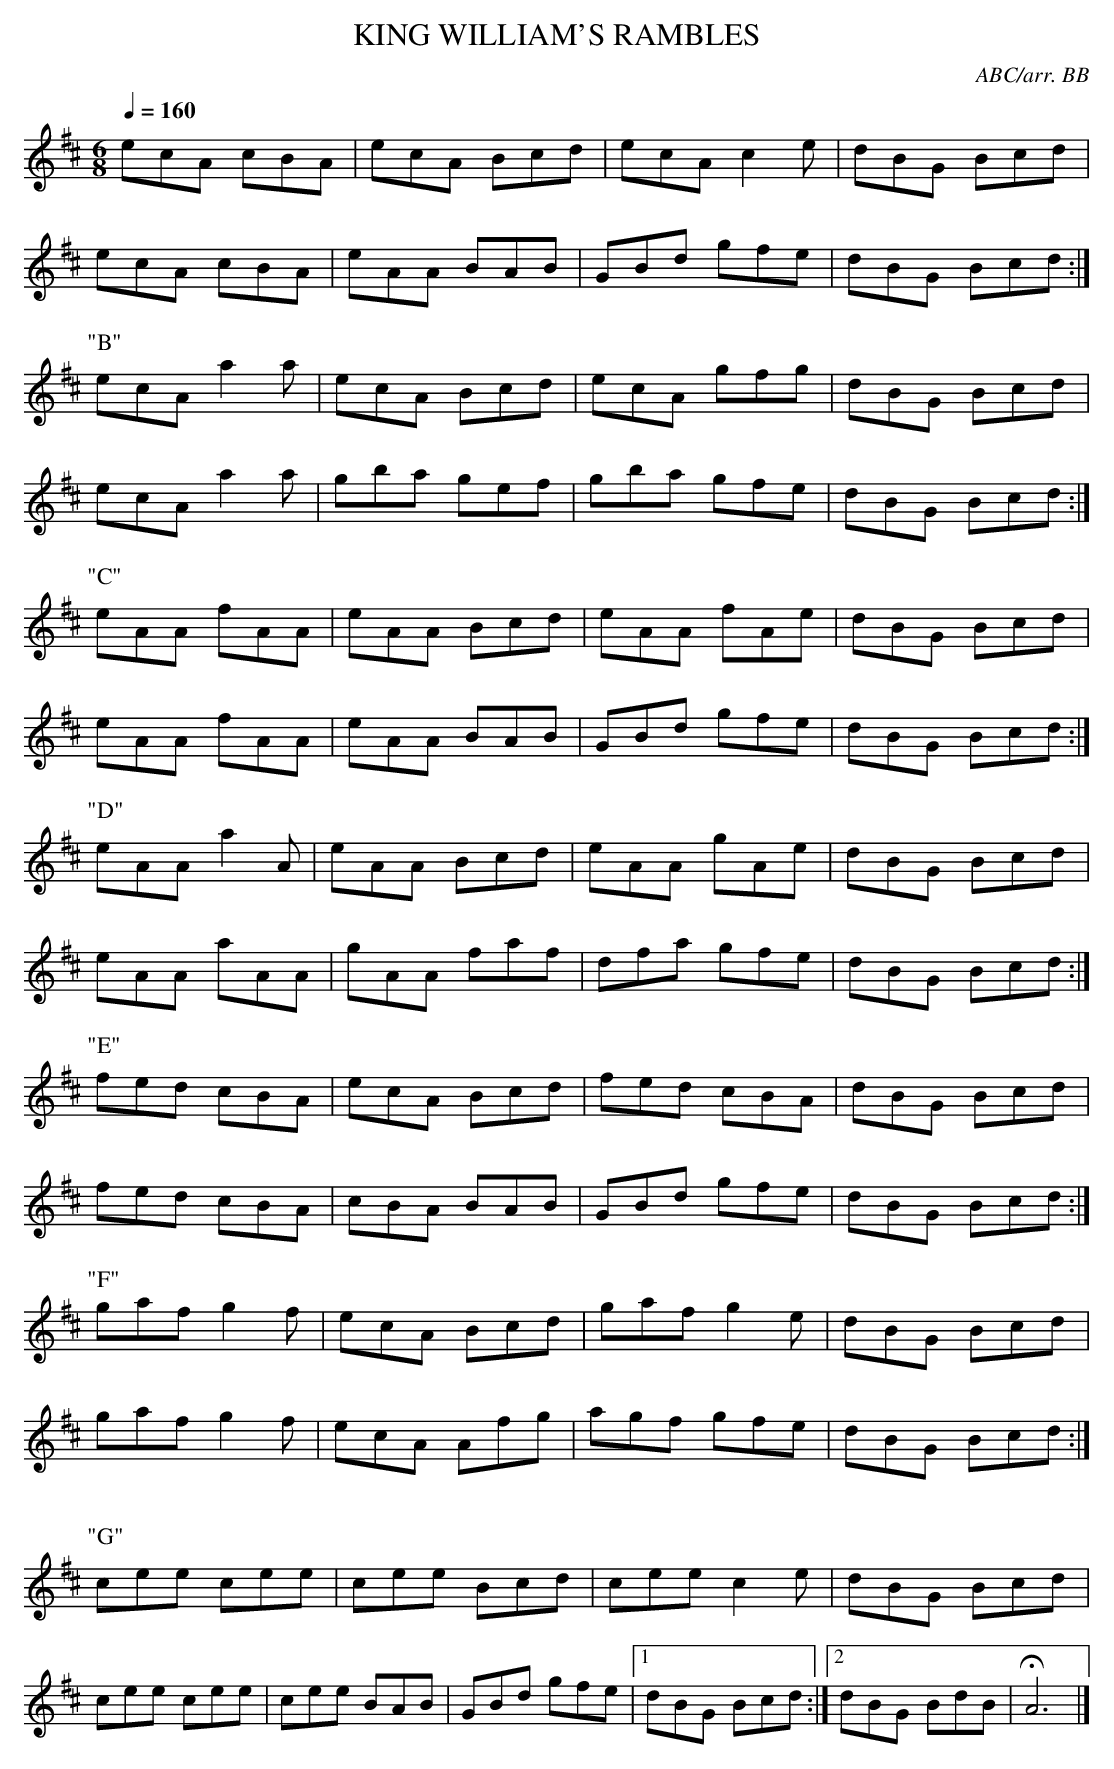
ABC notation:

X:1
T:KING WILLIAM'S RAMBLES
C:ABC/arr. BB
9/8 measure (ecA-AcA-Af=g) after measure 5 in the F part.
L:1/8 % dotted rhythm in part G
Q:1/4=160
M:6/8
K:Amix
ecA cBA|ecA Bcd|ecA c2e|dBG Bcd|
ecA cBA|eAA BAB|GBd gfe|dBG Bcd:|
P:"B"
ecA a2a|ecA Bcd|ecA gfg|dBG Bcd|
ecA a2a|gba gef|gba gfe|dBG Bcd:|
P:"C"
eAA fAA|eAA Bcd|eAA fAe|dBG Bcd|
eAA fAA|eAA BAB|GBd gfe|dBG Bcd:|
P:"D"
eAA a2A|eAA Bcd|eAA gAe|dBG Bcd|
eAA aAA|gAA faf|dfa gfe|dBG Bcd:|
P:"E"
fed cBA|ecA Bcd|fed cBA|dBG Bcd|
fed cBA|cBA BAB|GBd gfe|dBG Bcd:|
P:"F"
gaf g2f|ecA Bcd|gaf g2e|dBG Bcd|
gaf g2f|ecA Afg|agf gfe|dBG Bcd:|
P:"G"
cee cee|cee Bcd|cee c2e|dBG Bcd|
cee cee|cee BAB|GBd gfe|1 dBG Bcd:|\
[2 dBG BdB|HA6|]
